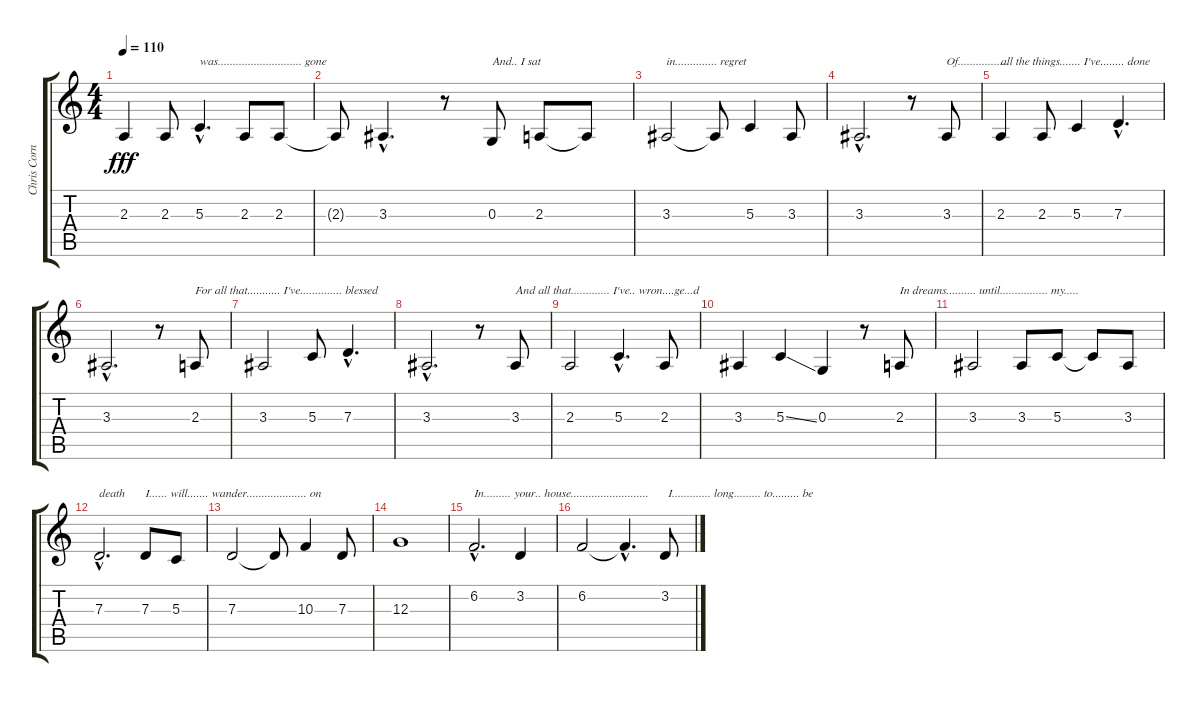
\track ("Chris Cornell" "Chris Corn") {instrument choiraahs}
\staff {score tabs}
\tuning (E4 B3 G3 D3 A2 D2) {hide}
\ts (4 4)
\tempo 110
\clef g2
\ks c
2.3.4{dy fff} 2.3.8 5.3{hac}.4{d txt "was............................ gone"} 2.3.8 2.3.8 |
2.3{t}.8 3.3{hac}.4{d} r.8 0.3.8{txt "And.. I sat "} 2.3.8 2.3{t}.8 |
3.3.2{txt "in.............. regret"} 3.3{t}.8 5.3.4 3.3.8 |
3.3{hac}.2{d} r.8 3.3.8{txt "Of................. "} |
2.3.4{txt "all the things....... I've........ done"} 2.3.8 5.3.4 7.3{hac}.4{d} |
3.3{hac}.2{d} r.8 2.3.8{txt "For all that........... I've.............. blessed"} |
3.3.2 5.3.8 7.3{hac}.4{d} |
3.3{hac}.2{d} r.8 3.3.8{txt "And all that............. I've.. wron....ge...d"} |
2.3.2 5.3{hac}.4{d} 2.3.8 |
3.3.4 5.3{ss}.4 0.3.4 r.8 2.3.8{txt "In dreams.......... until................ my..... "} |
3.3.2 3.3.8 5.3.8 5.3{t}.8 3.3.8 |
7.3{hac}.2{d txt "death"} 7.3.8{txt "I...... will....... wander.................... on "} 5.3.8 |
7.3.2 7.3{t}.8 10.3.4 7.3.8 |
12.3.1 |
6.2{hac}.2{d txt "In......... your.. house.........................."} 3.2.4 |
6.2.2 6.2{hac t}.4{d} 3.2.8{txt " I............. long......... to......... be"}
